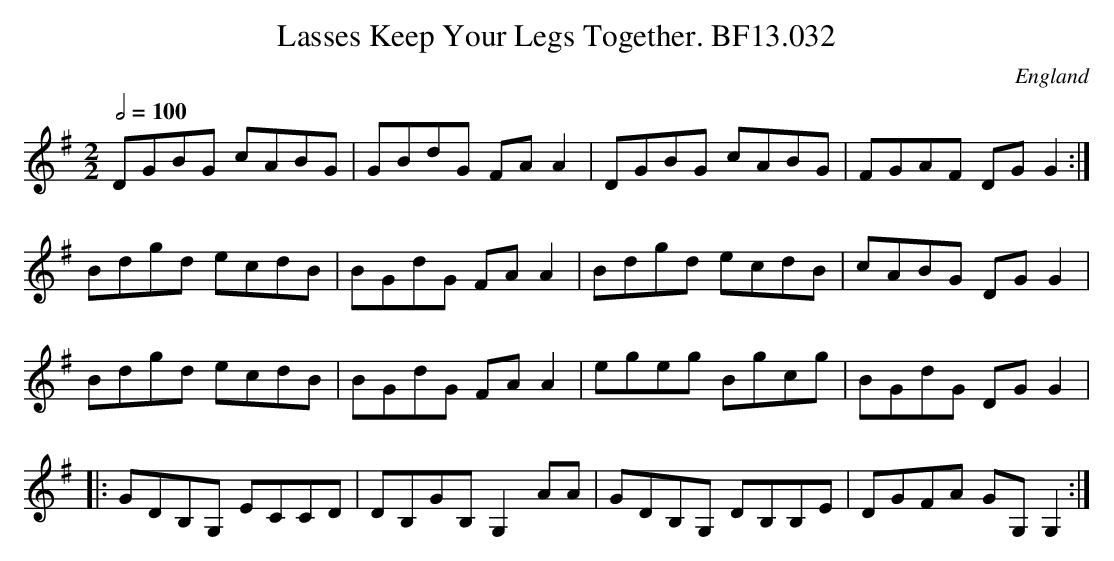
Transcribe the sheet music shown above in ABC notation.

X:1
T:Lasses Keep Your Legs Together. BF13.032
L:1/8
M:2/2
O:England
Q:1/2=100
K:G major
DGBG cABG|GBdG FAA2|DGBG cABG|FGAF DGG2:|!
Bdgd ecdB|BGdG FAA2|Bdgd ecdB|cABG DGG2|!
Bdgd ecdB|BGdG FAA2|egeg Bgcg|BGdG DGG2|!
|:GDB,G, ECCD|DB,GB, G,2AA|GDB,G, DB,B,E|DGFA GG,G,2:|
